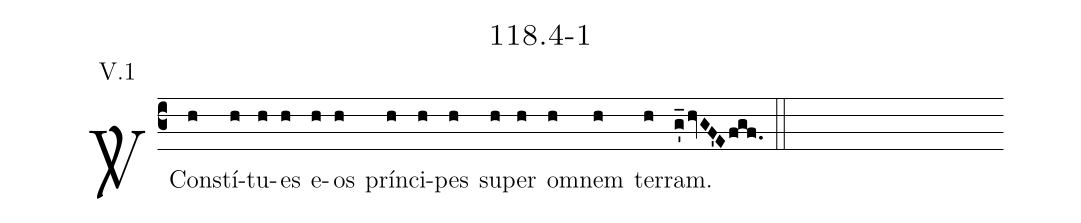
name: 118.4-1;
annotation: V.1;
def-m1: \grealign;
%%
%(c3)<sp>V/</sp>~In([em1]h) (//hr//) hoc(h) (//hr//) co(h)gnó(h)vi,(h) (////hr////) quón(h)i(h)am(h) (//hr//) vo(h)lu(h)ís(h)ti(h) (//hr//) me.([em1]g_'hvGF'Efgf.) (::)
%(c3)<sp>V/</sp>~Ad([em1]h)ju(h)vá(h)bit(h) (hr) e(h)am(h) (hr) De(h)us(h) (hr) vul(h)tu(h) (hr) su(h)o.([em1]g_'hvGF'Efgf.) (::) <i>T. P.</i> Al(h)le(h)lu(h)i{a}.([em1]g_'hvGF'Efgf.) (::)
(c3)<sp>V/</sp>~Con([em1]h)stí(h)tu(h)es(h) e(h)os(h) prín(h)ci(h)pes(h) su(h)per(h) om(h)nem(h) ter(h)ram.([em1]g_'hvGF'Efgf.) (::)
